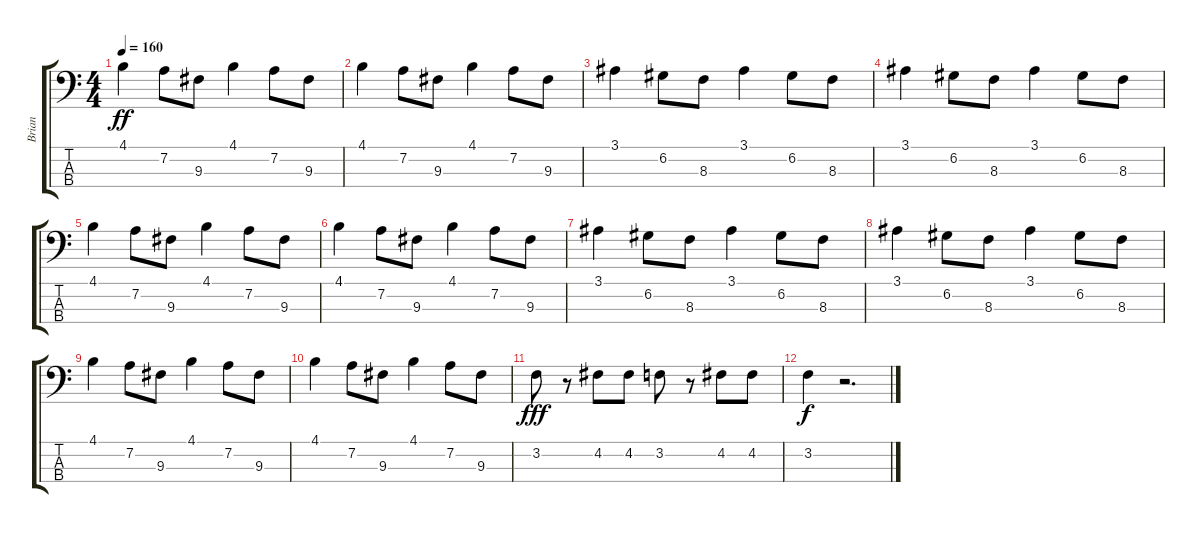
\track ("Brian" "Brian") {instrument electricbassfinger}
\staff {score tabs}
\tuning (G2 D2 A1 E1) {hide}
\ts (4 4)
\tempo 160
\clef f4
\ks c
4.1.4{dy ff} 7.2.8 9.3.8 4.1.4 7.2.8 9.3.8 |
4.1.4 7.2.8 9.3.8 4.1.4 7.2.8 9.3.8 |
3.1.4 6.2.8 8.3.8 3.1.4 6.2.8 8.3.8 |
3.1.4 6.2.8 8.3.8 3.1.4 6.2.8 8.3.8 |
4.1.4 7.2.8 9.3.8 4.1.4 7.2.8 9.3.8 |
4.1.4 7.2.8 9.3.8 4.1.4 7.2.8 9.3.8 |
3.1.4 6.2.8 8.3.8 3.1.4 6.2.8 8.3.8 |
3.1.4 6.2.8 8.3.8 3.1.4 6.2.8 8.3.8 |
4.1.4 7.2.8 9.3.8 4.1.4 7.2.8 9.3.8 |
4.1.4 7.2.8 9.3.8 4.1.4 7.2.8 9.3.8 |
3.2.8{dy fff} r.8 4.2.8 4.2.8 3.2.8 r.8 4.2.8 4.2.8 |
3.2.4{dy f} r.2{d}
